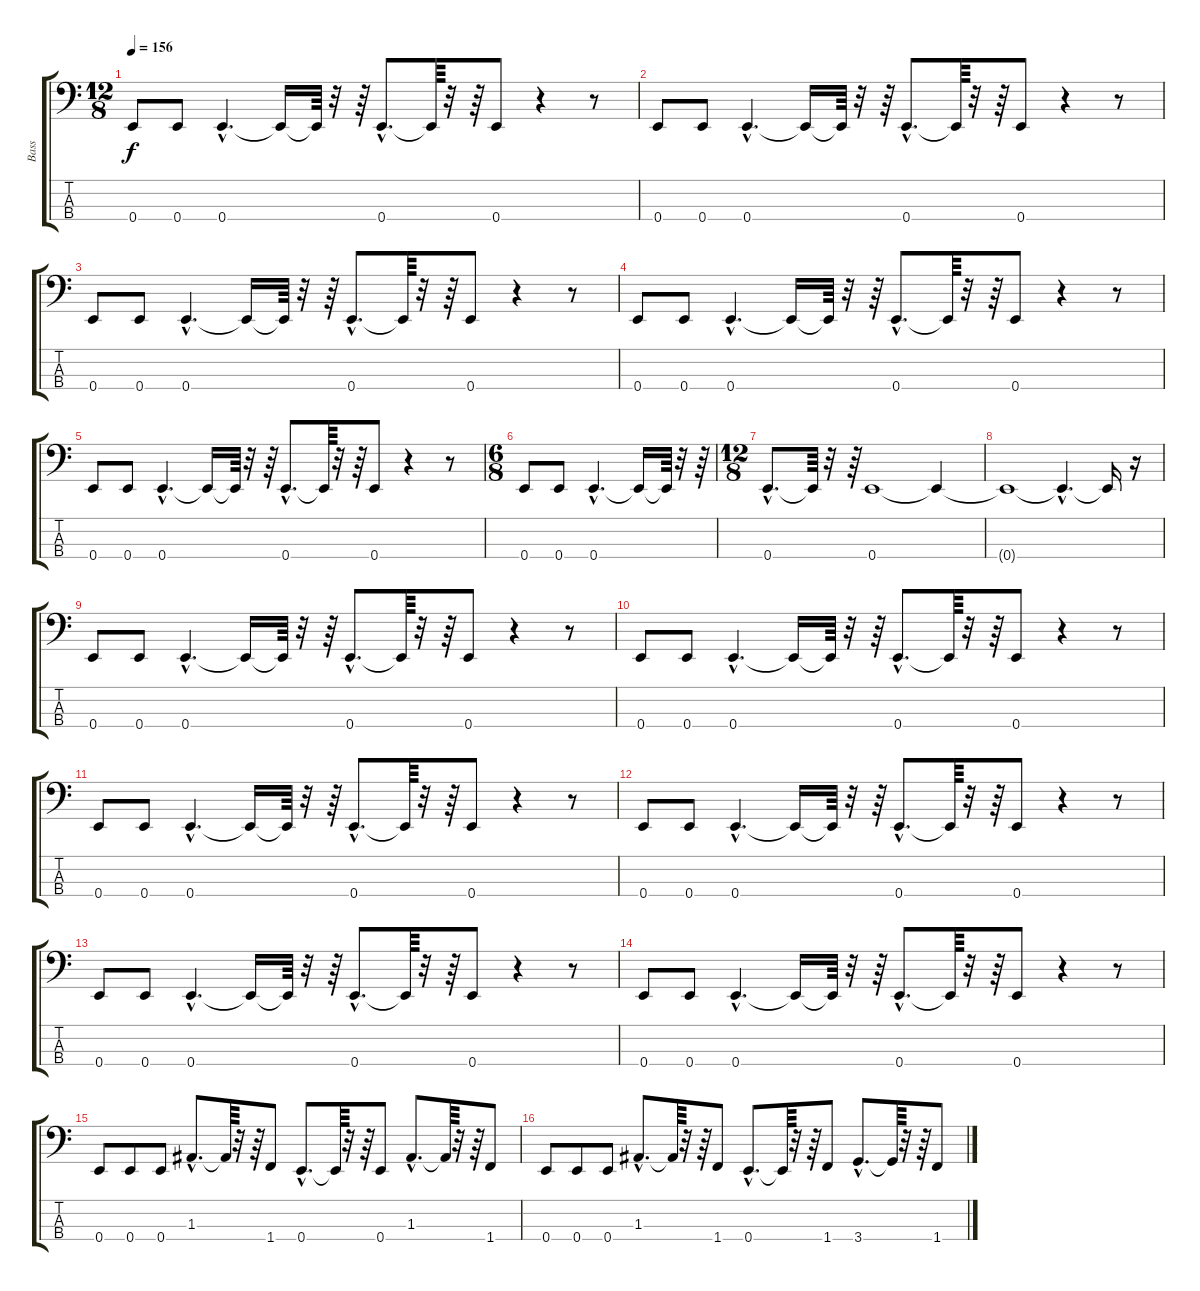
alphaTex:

\track ("Bass" "Bass") {instrument electricbassfinger}
\staff {score tabs}
\tuning (G2 D2 A1 E1) {hide}
\ts (12 8)
\tempo 156
\clef f4
\ks c
0.4.8{dy f instrument electricbassfinger} 0.4.8 0.4{hac}.4{d} 0.4{t}.16 0.4{t}.64 r.32 r.64 0.4{hac}.8{d} 0.4{t}.64 r.32 r.64 0.4.8 r.4 r.8 |
0.4.8 0.4.8 0.4{hac}.4{d} 0.4{t}.16 0.4{t}.64 r.32 r.64 0.4{hac}.8{d} 0.4{t}.64 r.32 r.64 0.4.8 r.4 r.8 |
0.4.8 0.4.8 0.4{hac}.4{d} 0.4{t}.16 0.4{t}.64 r.32 r.64 0.4{hac}.8{d} 0.4{t}.64 r.32 r.64 0.4.8 r.4 r.8 |
0.4.8 0.4.8 0.4{hac}.4{d} 0.4{t}.16 0.4{t}.64 r.32 r.64 0.4{hac}.8{d} 0.4{t}.64 r.32 r.64 0.4.8 r.4 r.8 |
0.4.8 0.4.8 0.4{hac}.4{d} 0.4{t}.16 0.4{t}.64 r.32 r.64 0.4{hac}.8{d} 0.4{t}.64 r.32 r.64 0.4.8 r.4 r.8 |
\ts (6 8)
0.4.8 0.4.8 0.4{hac}.4{d} 0.4{t}.16 0.4{t}.64 r.32 r.64 |
\ts (12 8)
0.4{hac}.8{d} 0.4{t}.64 r.32 r.64 0.4.1 0.4{t}.4 |
0.4{t}.1 0.4{hac t}.4{d} 0.4{t}.16 r.16 |
0.4.8 0.4.8 0.4{hac}.4{d} 0.4{t}.16 0.4{t}.64 r.32 r.64 0.4{hac}.8{d} 0.4{t}.64 r.32 r.64 0.4.8 r.4 r.8 |
0.4.8 0.4.8 0.4{hac}.4{d} 0.4{t}.16 0.4{t}.64 r.32 r.64 0.4{hac}.8{d} 0.4{t}.64 r.32 r.64 0.4.8 r.4 r.8 |
0.4.8 0.4.8 0.4{hac}.4{d} 0.4{t}.16 0.4{t}.64 r.32 r.64 0.4{hac}.8{d} 0.4{t}.64 r.32 r.64 0.4.8 r.4 r.8 |
0.4.8 0.4.8 0.4{hac}.4{d} 0.4{t}.16 0.4{t}.64 r.32 r.64 0.4{hac}.8{d} 0.4{t}.64 r.32 r.64 0.4.8 r.4 r.8 |
0.4.8 0.4.8 0.4{hac}.4{d} 0.4{t}.16 0.4{t}.64 r.32 r.64 0.4{hac}.8{d} 0.4{t}.64 r.32 r.64 0.4.8 r.4 r.8 |
0.4.8 0.4.8 0.4{hac}.4{d} 0.4{t}.16 0.4{t}.64 r.32 r.64 0.4{hac}.8{d} 0.4{t}.64 r.32 r.64 0.4.8 r.4 r.8 |
0.4.8 0.4.8 0.4.8 1.3{hac}.8{d} 1.3{t}.64 r.32 r.64 1.4.8 0.4{hac}.8{d} 0.4{t}.64 r.32 r.64 0.4.8 1.3{hac}.8{d} 1.3{t}.64 r.32 r.64 1.4.8 |
0.4.8 0.4.8 0.4.8 1.3{hac}.8{d} 1.3{t}.64 r.32 r.64 1.4.8 0.4{hac}.8{d} 0.4{t}.64 r.32 r.64 1.4.8 3.4{hac}.8{d} 3.4{t}.64 r.32 r.64 1.4.8
